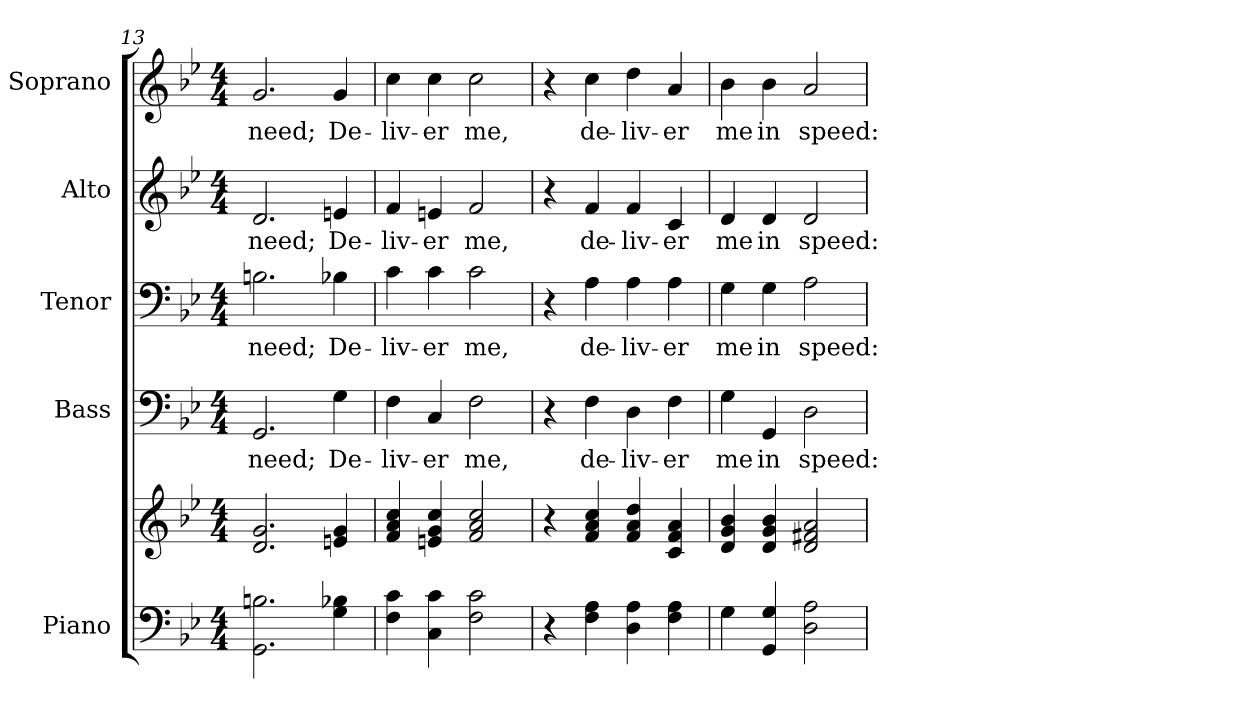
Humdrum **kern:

**kern	**kern	**kern	**text	**kern	**text	**kern	**text	**kern	**text
*part5	*part5	*part4	*part4	*part3	*part3	*part2	*part2	*part1	*part1
*staff6	*staff5	*staff4	*staff4	*staff3	*staff3	*staff2	*staff2	*staff1	*staff1
*I"Piano	*	*I"Bass	*	*I"Tenor	*	*I"Alto	*	*I"Soprano	*
*I'Pno.	*	*I'B.	*	*I'T.	*	*I'A.	*	*I'S.	*
!!LO:PB:g=z
*clefF4	*clefG2	*clefF4	*	*clefF4	*	*clefG2	*	*clefG2	*
*k[b-e-]	*k[b-e-]	*k[b-e-]	*	*k[b-e-]	*	*k[b-e-]	*	*k[b-e-]	*
*B-:	*B-:	*B-:	*	*B-:	*	*B-:	*	*B-:	*
*M4/4	*M4/4	*M4/4	*	*M4/4	*	*M4/4	*	*M4/4	*
=13	=13	=13	=13	=13	=13	=13	=13	=13	=13
!	!	!	!LO:LY:b:color=#000000	!	!	!	!	!	!
!	!	!	!	!	!LO:LY:b:color=#000000	!	!	!	!
!	!	!	!	!	!	!	!LO:LY:b:color=#000000	!	!
!	!	!	!	!	!	!	!	!	!LO:LY:b:color=#000000
2.GGi\ 2.Bni	2.di/ 2.gi	2.GGi/	need;	2.Bni\	need;	2.di/	need;	2.gi/	need;
!	!	!	!LO:LY:b:color=#000000	!	!	!	!	!	!
!	!	!	!	!	!LO:LY:b:color=#000000	!	!	!	!
!	!	!	!	!	!	!	!LO:LY:b:color=#000000	!	!
!	!	!	!	!	!	!	!	!	!LO:LY:b:color=#000000
4Gi\ 4B-Xi	4eni/ 4gi	4Gi\	De-	4B-Xi\	De-	4eni/	De-	4gi/	De-
=14	=14	=14	=14	=14	=14	=14	=14	=14	=14
!	!	!	!LO:LY:b:color=#000000	!	!	!	!	!	!
!	!	!	!	!	!LO:LY:b:color=#000000	!	!	!	!
!	!	!	!	!	!	!	!LO:LY:b:color=#000000	!	!
!	!	!	!	!	!	!	!	!	!LO:LY:b:color=#000000
4Fi\ 4ci	4fi/ 4ai 4cci	4Fi\	-liv-	4ci\	-liv-	4fi/	-liv-	4cci\	-liv-
!	!	!	!LO:LY:b:color=#000000	!	!	!	!	!	!
!	!	!	!	!	!LO:LY:b:color=#000000	!	!	!	!
!	!	!	!	!	!	!	!LO:LY:b:color=#000000	!	!
!	!	!	!	!	!	!	!	!	!LO:LY:b:color=#000000
4Ci\ 4ci	4eni/ 4gi 4cci	4Ci/	-er	4ci\	-er	4eni/	-er	4cci\	-er
!	!	!	!LO:LY:b:color=#000000	!	!	!	!	!	!
!	!	!	!	!	!LO:LY:b:color=#000000	!	!	!	!
!	!	!	!	!	!	!	!LO:LY:b:color=#000000	!	!
!	!	!	!	!	!	!	!	!	!LO:LY:b:color=#000000
2Fi\ 2ci	2fi/ 2ai 2cci	2Fi\	me,	2ci\	me,	2fi/	me,	2cci\	me,
=15	=15	=15	=15	=15	=15	=15	=15	=15	=15
4r	4r	4r	.	4r	.	4r	.	4r	.
!	!	!	!LO:LY:b:color=#000000	!	!	!	!	!	!
!	!	!	!	!	!LO:LY:b:color=#000000	!	!	!	!
!	!	!	!	!	!	!	!LO:LY:b:color=#000000	!	!
!	!	!	!	!	!	!	!	!	!LO:LY:b:color=#000000
4Fi\ 4Ai	4fi/ 4ai 4cci	4Fi\	de-	4Ai\	de-	4fi/	de-	4cci\	de-
!	!	!	!LO:LY:b:color=#000000	!	!	!	!	!	!
!	!	!	!	!	!LO:LY:b:color=#000000	!	!	!	!
!	!	!	!	!	!	!	!LO:LY:b:color=#000000	!	!
!	!	!	!	!	!	!	!	!	!LO:LY:b:color=#000000
4Di\ 4Ai	4fi/ 4ai 4ddi	4Di\	-liv-	4Ai\	-liv-	4fi/	-liv-	4ddi\	-liv-
!	!	!	!LO:LY:b:color=#000000	!	!	!	!	!	!
!	!	!	!	!	!LO:LY:b:color=#000000	!	!	!	!
!	!	!	!	!	!	!	!LO:LY:b:color=#000000	!	!
!	!	!	!	!	!	!	!	!	!LO:LY:b:color=#000000
4Fi\ 4Ai	4ci/ 4fi 4ai	4Fi\	-er	4Ai\	-er	4ci/	-er	4ai/	-er
=16	=16	=16	=16	=16	=16	=16	=16	=16	=16
!	!	!	!LO:LY:b:color=#000000	!	!	!	!	!	!
!	!	!	!	!	!LO:LY:b:color=#000000	!	!	!	!
!	!	!	!	!	!	!	!LO:LY:b:color=#000000	!	!
!	!	!	!	!	!	!	!	!	!LO:LY:b:color=#000000
4Gi\	4di/ 4gi 4b-i	4Gi\	me	4Gi\	me	4di/	me	4b-i\	me
!	!	!	!LO:LY:b:color=#000000	!	!	!	!	!	!
!	!	!	!	!	!LO:LY:b:color=#000000	!	!	!	!
!	!	!	!	!	!	!	!LO:LY:b:color=#000000	!	!
!	!	!	!	!	!	!	!	!	!LO:LY:b:color=#000000
4GGi/ 4Gi	4di/ 4gi 4b-i	4GGi/	in	4Gi\	in	4di/	in	4b-i\	in
!	!	!	!LO:LY:b:color=#000000	!	!	!	!	!	!
!	!	!	!	!	!LO:LY:b:color=#000000	!	!	!	!
!	!	!	!	!	!	!	!LO:LY:b:color=#000000	!	!
!	!	!	!	!	!	!	!	!	!LO:LY:b:color=#000000
2Di\ 2Ai	2di/ 2f#Xi 2ai	2Di\	speed:	2Ai\	speed:	2di/	speed:	2ai/	speed:
=	=	=	=	=	=	=	=	=	=
*-	*-	*-	*-	*-	*-	*-	*-	*-	*-
